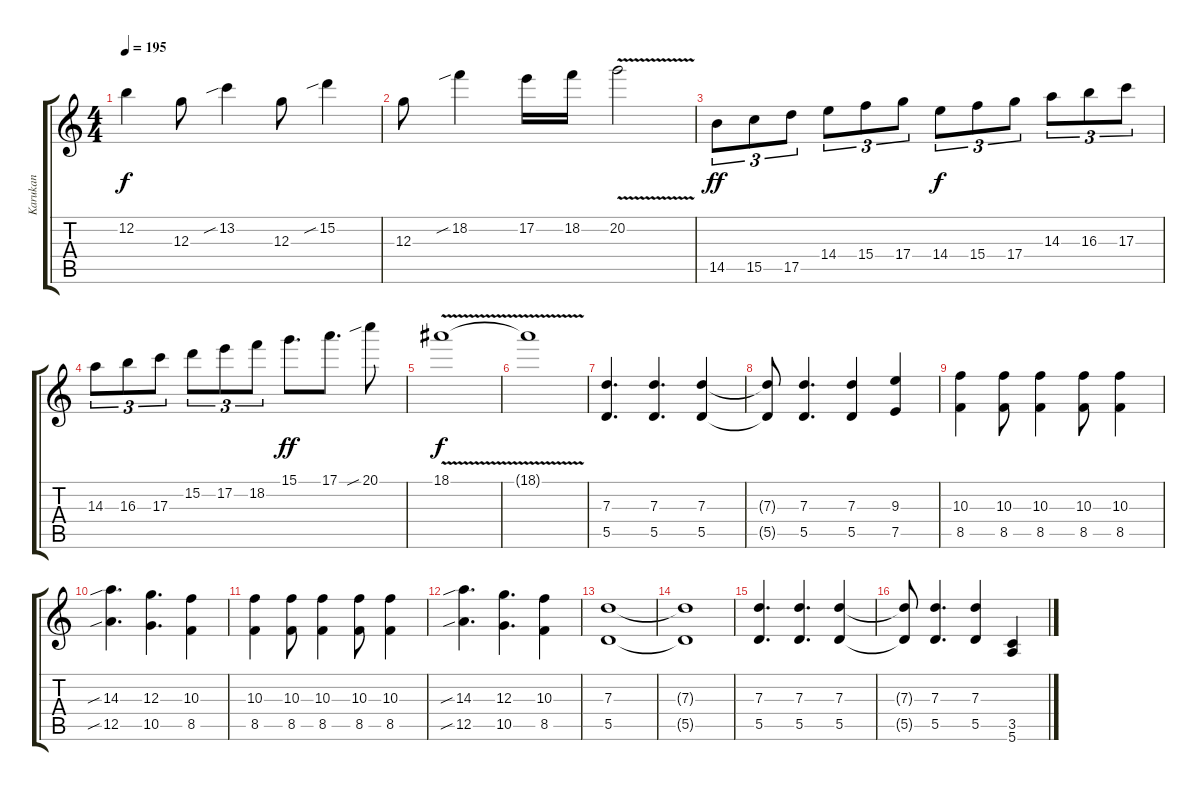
\track ("Karukan" "Karukan") {instrument distortionguitar}
\staff {score tabs}
\tuning (E4 B3 G3 D3 A2 E2) {hide}
\ts (4 4)
\tempo 195
\clef g2
\ks c
12.2.4{dy f} 12.3.8 13.2{sib}.4 12.3.8 15.2{sib}.4 |
12.3.8 18.2{sib}.4 17.2.16 18.2.16 20.2{v}.2 |
14.5.8{tu (3 2) dy ff} 15.5.8{tu (3 2)} 17.5.8{tu (3 2)} 14.4.8{tu (3 2)} 15.4.8{tu (3 2)} 17.4.8{tu (3 2)} 14.4.8{tu (3 2) dy f} 15.4.8{tu (3 2)} 17.4.8{tu (3 2)} 14.3.8{tu (3 2)} 16.3.8{tu (3 2)} 17.3.8{tu (3 2)} |
14.3.8{tu (3 2)} 16.3.8{tu (3 2)} 17.3.8{tu (3 2)} 15.2.8{tu (3 2)} 17.2.8{tu (3 2)} 18.2.8{tu (3 2)} 15.1.8{d dy ff} 17.1.8{d} 20.1{sib}.8 |
18.1{v}.1{dy f volume 8} |
18.1{t}.1 |
(7.3 5.5).4{d volume 11} (7.3 5.5).4{d} (7.3 5.5).4 |
(7.3{t} 5.5{t}).8 (7.3 5.5).4{d} (7.3 5.5).4 (9.3 7.5).4 |
(10.3 8.5).4 (10.3 8.5).8 (10.3 8.5).4 (10.3 8.5).8 (10.3 8.5).4 |
(14.3{sib} 12.5{sib}).4{d} (12.3 10.5).4{d} (10.3 8.5).4 |
(10.3 8.5).4 (10.3 8.5).8 (10.3 8.5).4 (10.3 8.5).8 (10.3 8.5).4 |
(14.3{sib} 12.5{sib}).4{d} (12.3 10.5).4{d} (10.3 8.5).4 |
(7.3 5.5).1 |
(7.3{t} 5.5{t}).1 |
(7.3 5.5).4{d} (7.3 5.5).4{d} (7.3 5.5).4 |
(7.3{t} 5.5{t}).8 (7.3 5.5).4{d} (7.3 5.5).4 (3.5 5.6).4
